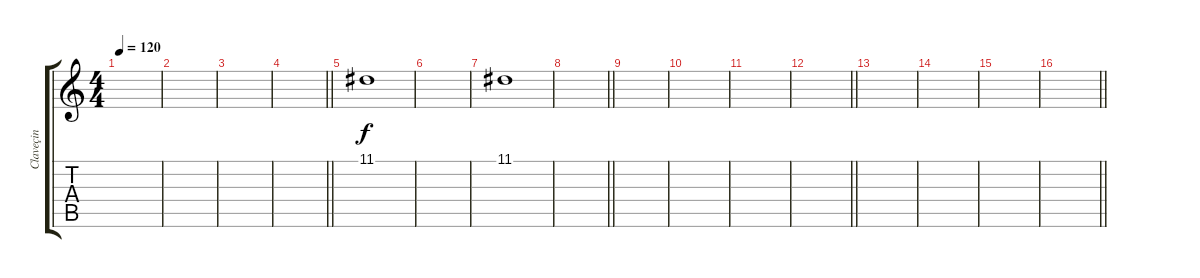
\track ("Claveçin" "Claveçin") {instrument harpsichord}
\staff {score tabs}
\tuning (E4 B3 G3 D3 A2 E2) {hide}
\ts (4 4)
\tempo 120
\clef g2
\ks c
|
|
|
\barLineRight lightlight
|
11.1.1 |
|
11.1.1 |
\barLineRight lightlight
|
|
|
|
\barLineRight lightlight
|
|
|
|
\barLineRight lightlight
